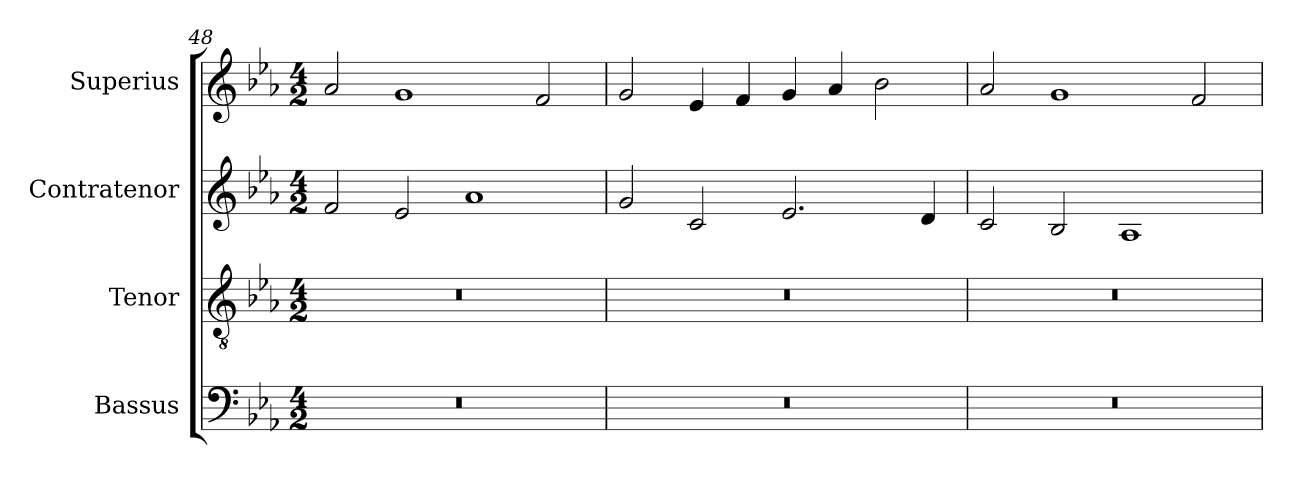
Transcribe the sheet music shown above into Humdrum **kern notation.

**kern	**kern	**kern	**kern
*part4	*part3	*part2	*part1
*staff4	*staff3	*staff2	*staff1
*I"Bassus	*I"Tenor	*I"Contratenor	*I"Superius
*I'B.	*I'T.	*	*
*clefF4	*clefGv2	*clefG2	*clefG2
*	*ITrd7c12	*ITrd7c12	*
*k[b-e-a-]	*k[b-e-a-]	*k[b-e-a-]	*k[b-e-a-]
*E-:	*E-:	*E-:	*E-:
*M4/2	*M4/2	*M4/2	*M4/2
=48	=48	=48	=48
!LO:N:vis=1	!LO:N:vis=1	!	!
0r	0r	2Fi/	2a-i/
.	.	2E-i/	1gi
.	.	1A-i	.
.	.	.	2fi/
=49	=49	=49	=49
!LO:N:vis=1	!LO:N:vis=1	!	!
0r	0r	2Gi/	2gi/
.	.	2Ci/	4e-i/
.	.	.	4fi/
.	.	2.E-i/	4gi/
.	.	.	4a-i/
.	.	.	2b-i\
.	.	4Di/	.
=50	=50	=50	=50
!LO:N:vis=1	!LO:N:vis=1	!	!
0r	0r	2Ci/	2a-i/
.	.	2BB-i/	1gi
.	.	1AA-i	.
.	.	.	2fi/
=	=	=	=
*-	*-	*-	*-
